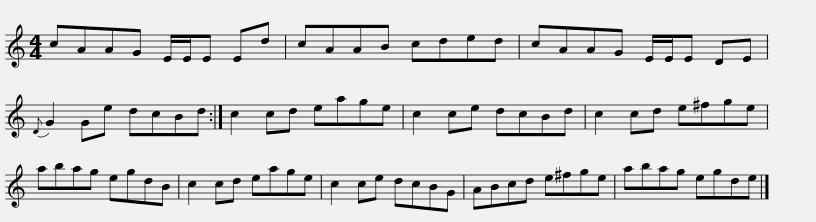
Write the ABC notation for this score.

X:1
L:1/8
M:4/4
I:linebreak $
K:C
V:1 treble
V:1
 cAAG E/E/E Ed | cAAB cded | cAAG E/E/E DE |{D} G2 Ge dcBd :| c2 cd eage |$ %5
 c2 ce dcBd | c2 cd e^fge | abag egdB | c2 cd eage | c2 ce dcBG | %10
 ABcd e^fge |$ abag egde |] %12
